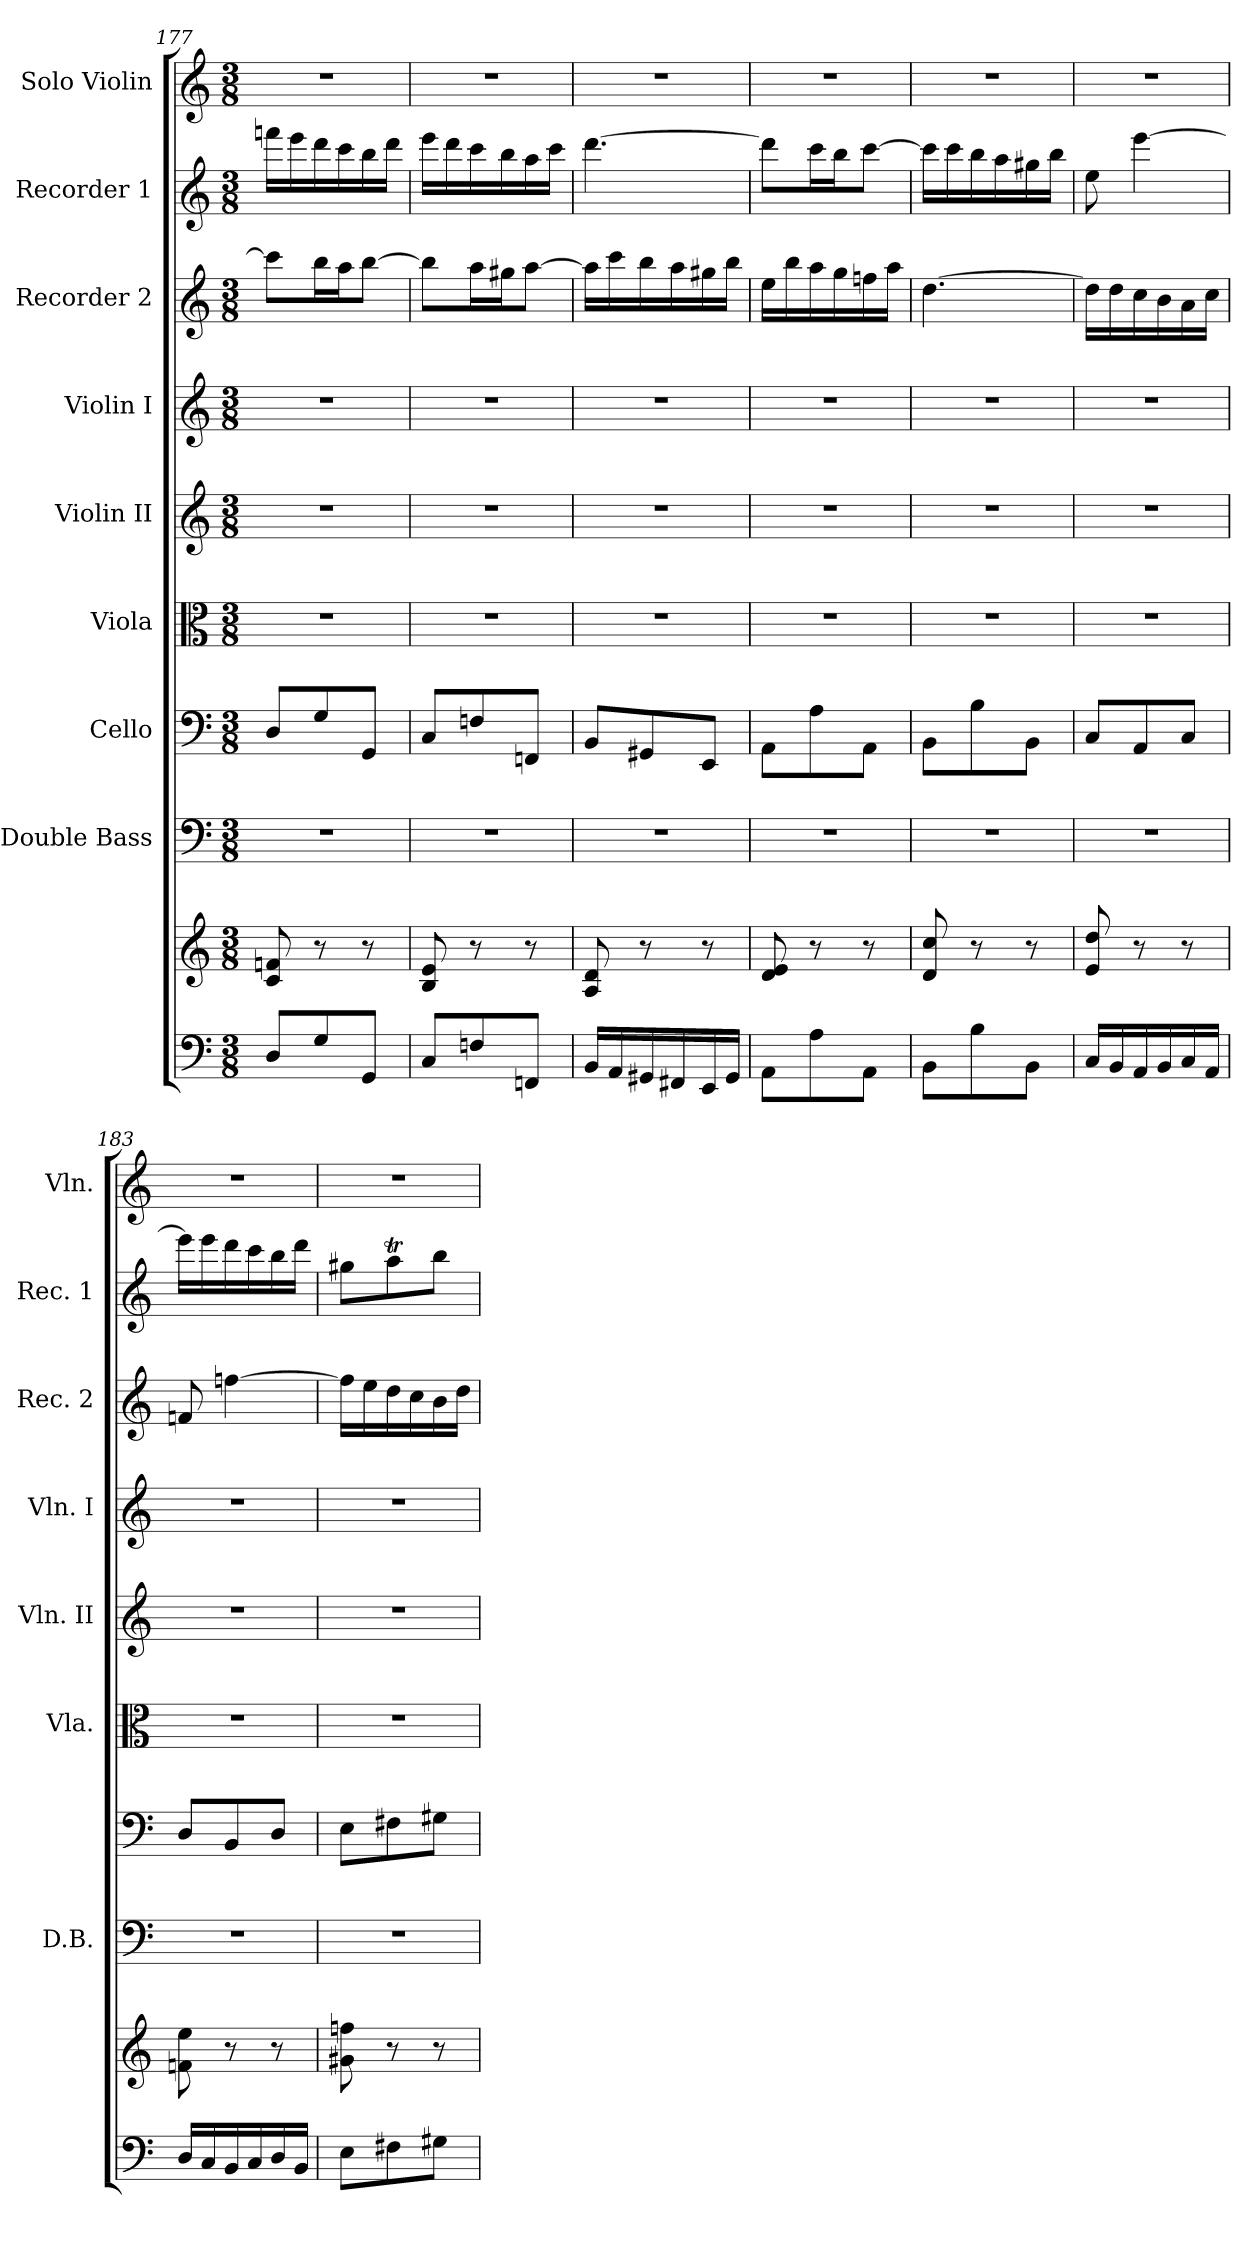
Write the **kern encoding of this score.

**kern	**kern	**kern	**kern	**kern	**kern	**kern	**kern	**kern	**kern
*part9	*part9	*part8	*part7	*part6	*part5	*part4	*part3	*part2	*part1
*staff10	*staff9	*staff8	*staff7	*staff6	*staff5	*staff4	*staff3	*staff2	*staff1
*	*	*I"Double Bass	*I"Cello	*I"Viola	*I"Violin II	*I"Violin I	*I"Recorder 2	*I"Recorder 1	*I"Solo Violin
*	*	*I'D.B.	*	*I'Vla.	*I'Vln. II	*I'Vln. I	*I'Rec. 2	*I'Rec. 1	*I'Vln.
*clefF4	*clefG2	*clefF4	*clefF4	*clefC3	*clefG2	*clefG2	*clefG2	*clefG2	*clefG2
*	*	*ITrd7c12	*	*	*	*	*	*	*
*M3/8	*M3/8	*M3/8	*M3/8	*M3/8	*M3/8	*M3/8	*M3/8	*M3/8	*M3/8
=177	=177	=177	=177	=177	=177	=177	=177	=177	=177
8D/L	8c/ 8fn/	4.r	8D/L	4.r	4.r	4.r	8ccc\L]	16fffn\LL	4.r
.	.	.	.	.	.	.	.	16eee\	.
8G/	8r	.	8G/	.	.	.	16bb\L	16ddd\	.
.	.	.	.	.	.	.	16aa\J	16ccc\	.
8GG/J	8r	.	8GG/J	.	.	.	[8bb\J	16bb\	.
.	.	.	.	.	.	.	.	16ddd\JJ	.
=178	=178	=178	=178	=178	=178	=178	=178	=178	=178
8C/L	8B/ 8e/	4.r	8C/L	4.r	4.r	4.r	8bb\L]	16eee\LL	4.r
.	.	.	.	.	.	.	.	16ddd\	.
8Fn/	8r	.	8Fn/	.	.	.	16aa\L	16ccc\	.
.	.	.	.	.	.	.	16gg#\J	16bb\	.
8FFn/J	8r	.	8FFn/J	.	.	.	[8aa\J	16aa\	.
.	.	.	.	.	.	.	.	16ccc\JJ	.
=179	=179	=179	=179	=179	=179	=179	=179	=179	=179
16BB/LL	8A/ 8d/	4.r	8BB/L	4.r	4.r	4.r	16aa\LL]	[4.ddd\	4.r
16AA/	.	.	.	.	.	.	16ccc\	.	.
16GG#/	8r	.	8GG#/	.	.	.	16bb\	.	.
16FF#/	.	.	.	.	.	.	16aa\	.	.
16EE/	8r	.	8EE/J	.	.	.	16gg#\	.	.
16GG#/JJ	.	.	.	.	.	.	16bb\JJ	.	.
=180	=180	=180	=180	=180	=180	=180	=180	=180	=180
8AA\L	8d/ 8e/	4.r	8AA\L	4.r	4.r	4.r	16ee\LL	8ddd\L]	4.r
.	.	.	.	.	.	.	16bb\	.	.
8A\	8r	.	8A\	.	.	.	16aa\	16ccc\L	.
.	.	.	.	.	.	.	16gg\	16bb\J	.
8AA\J	8r	.	8AA\J	.	.	.	16ffn\	[8ccc\J	.
.	.	.	.	.	.	.	16aa\JJ	.	.
=181	=181	=181	=181	=181	=181	=181	=181	=181	=181
8BB\L	8d/ 8cc/	4.r	8BB\L	4.r	4.r	4.r	[4.dd\	16ccc\LL]	4.r
.	.	.	.	.	.	.	.	16ccc\	.
8B\	8r	.	8B\	.	.	.	.	16bb\	.
.	.	.	.	.	.	.	.	16aa\	.
8BB\J	8r	.	8BB\J	.	.	.	.	16gg#\	.
.	.	.	.	.	.	.	.	16bb\JJ	.
=182	=182	=182	=182	=182	=182	=182	=182	=182	=182
16C/LL	8e/ 8dd/	4.r	8C/L	4.r	4.r	4.r	16dd\LL]	8ee\	4.r
16BB/	.	.	.	.	.	.	16dd\	.	.
16AA/	8r	.	8AA/	.	.	.	16cc\	[4eee\	.
16BB/	.	.	.	.	.	.	16b\	.	.
16C/	8r	.	8C/J	.	.	.	16a\	.	.
16AA/JJ	.	.	.	.	.	.	16cc\JJ	.	.
=183	=183	=183	=183	=183	=183	=183	=183	=183	=183
16D/LL	8fn\ 8ee\	4.r	8D/L	4.r	4.r	4.r	8fn/	16eee\LL]	4.r
16C/	.	.	.	.	.	.	.	16eee\	.
16BB/	8r	.	8BB/	.	.	.	[4ffn\	16ddd\	.
16C/	.	.	.	.	.	.	.	16ccc\	.
16D/	8r	.	8D/J	.	.	.	.	16bb\	.
16BB/JJ	.	.	.	.	.	.	.	16ddd\JJ	.
!!LO:PB:g=z
=184	=184	=184	=184	=184	=184	=184	=184	=184	=184
8E\L	8g#\ 8ffn\	4.r	8E\L	4.r	4.r	4.r	16ff\LL]	8gg#\L	4.r
.	.	.	.	.	.	.	16ee\	.	.
8F#\	8r	.	8F#\	.	.	.	16dd\	8aaT\	.
.	.	.	.	.	.	.	16cc\	.	.
8G#\J	8r	.	8G#\J	.	.	.	16b\	8bb\J	.
.	.	.	.	.	.	.	16dd\JJ	.	.
=	=	=	=	=	=	=	=	=	=
*-	*-	*-	*-	*-	*-	*-	*-	*-	*-
